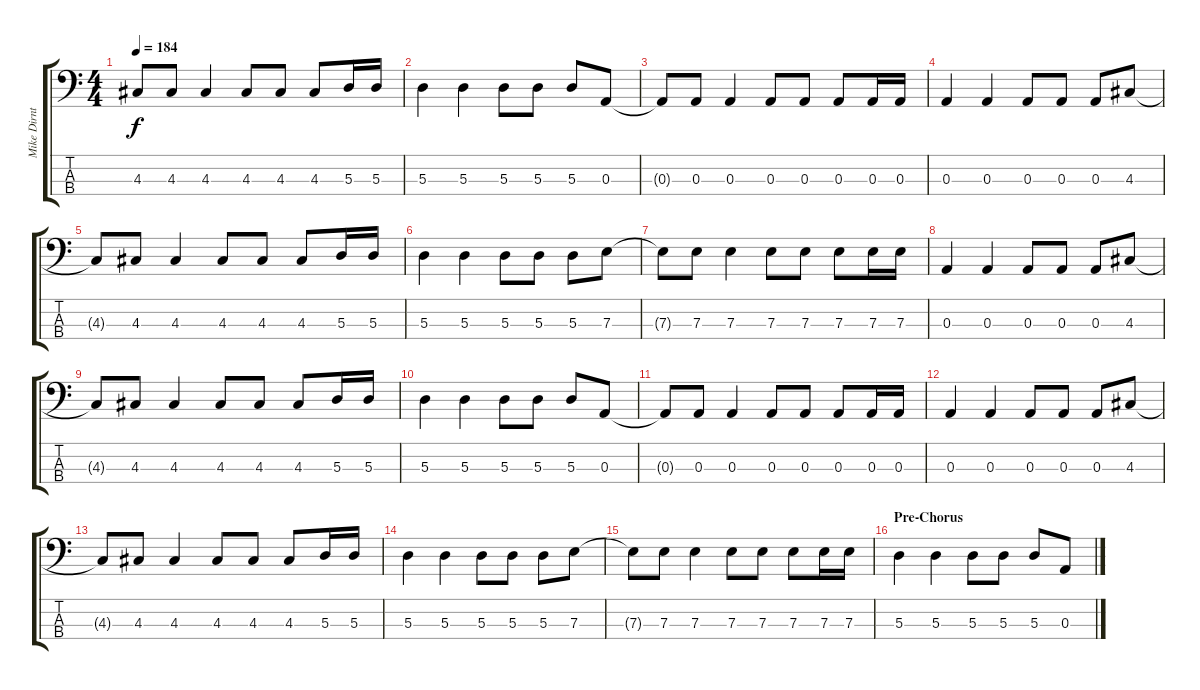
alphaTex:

\track ("Mike Dirnt (Bass)" "Mike Dirnt") {instrument electricbasspick}
\staff {score tabs}
\tuning (G2 D2 A1 E1) {hide}
\ts (4 4)
\tempo 184
\clef f4
\ks c
4.3{t}.8{dy f} 4.3.8 4.3.4 4.3.8 4.3.8 4.3.8 5.3.16 5.3.16 |
5.3.4 5.3.4 5.3.8 5.3.8 5.3.8 0.3.8 |
0.3{t}.8 0.3.8 0.3.4 0.3.8 0.3.8 0.3.8 0.3.16 0.3.16 |
0.3.4 0.3.4 0.3.8 0.3.8 0.3.8 4.3.8 |
4.3{t}.8 4.3.8 4.3.4 4.3.8 4.3.8 4.3.8 5.3.16 5.3.16 |
5.3.4 5.3.4 5.3.8 5.3.8 5.3.8 7.3.8 |
7.3{t}.8 7.3.8 7.3.4 7.3.8 7.3.8 7.3.8 7.3.16 7.3.16 |
0.3.4 0.3.4 0.3.8 0.3.8 0.3.8 4.3.8 |
4.3{t}.8 4.3.8 4.3.4 4.3.8 4.3.8 4.3.8 5.3.16 5.3.16 |
5.3.4 5.3.4 5.3.8 5.3.8 5.3.8 0.3.8 |
0.3{t}.8 0.3.8 0.3.4 0.3.8 0.3.8 0.3.8 0.3.16 0.3.16 |
0.3.4 0.3.4 0.3.8 0.3.8 0.3.8 4.3.8 |
4.3{t}.8 4.3.8 4.3.4 4.3.8 4.3.8 4.3.8 5.3.16 5.3.16 |
5.3.4 5.3.4 5.3.8 5.3.8 5.3.8 7.3.8 |
7.3{t}.8 7.3.8 7.3.4 7.3.8 7.3.8 7.3.8 7.3.16 7.3.16 |
\section ("" "Pre-Chorus")
5.3.4 5.3.4 5.3.8 5.3.8 5.3.8 0.3.8
